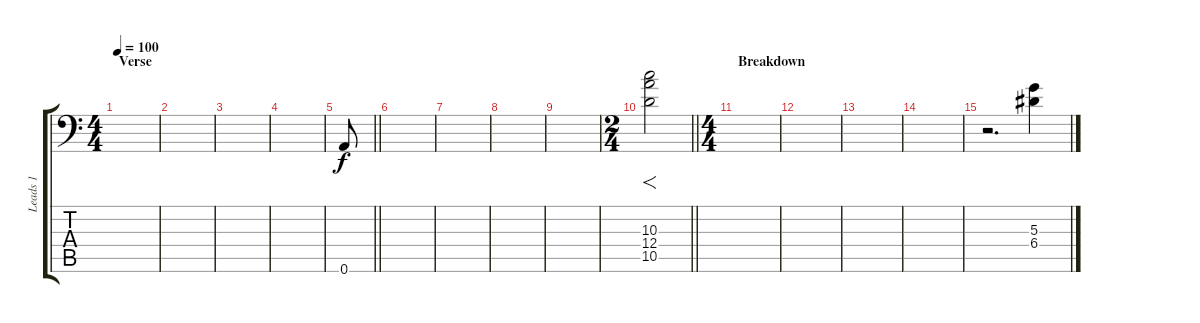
\track ("Leads 1" "Leads 1") {instrument overdrivenguitar}
\staff {score tabs}
\tuning (B3 Gb3 D3 A2 E2 A1) {hide}
\ts (4 4)
\section ("" "Verse")
\tempo 100
\clef f4
\ks c
|
|
|
|
\barLineRight lightlight
0.6.8 |
|
|
|
|
\ts (2 4)
\barLineRight lightlight
(10.3 12.4 10.5).2{f instrument reversecymbal} |
\ts (4 4)
\section ("" "Breakdown")
|
|
|
|
r.2{d} (5.3 6.4).4{instrument reversecymbal}
